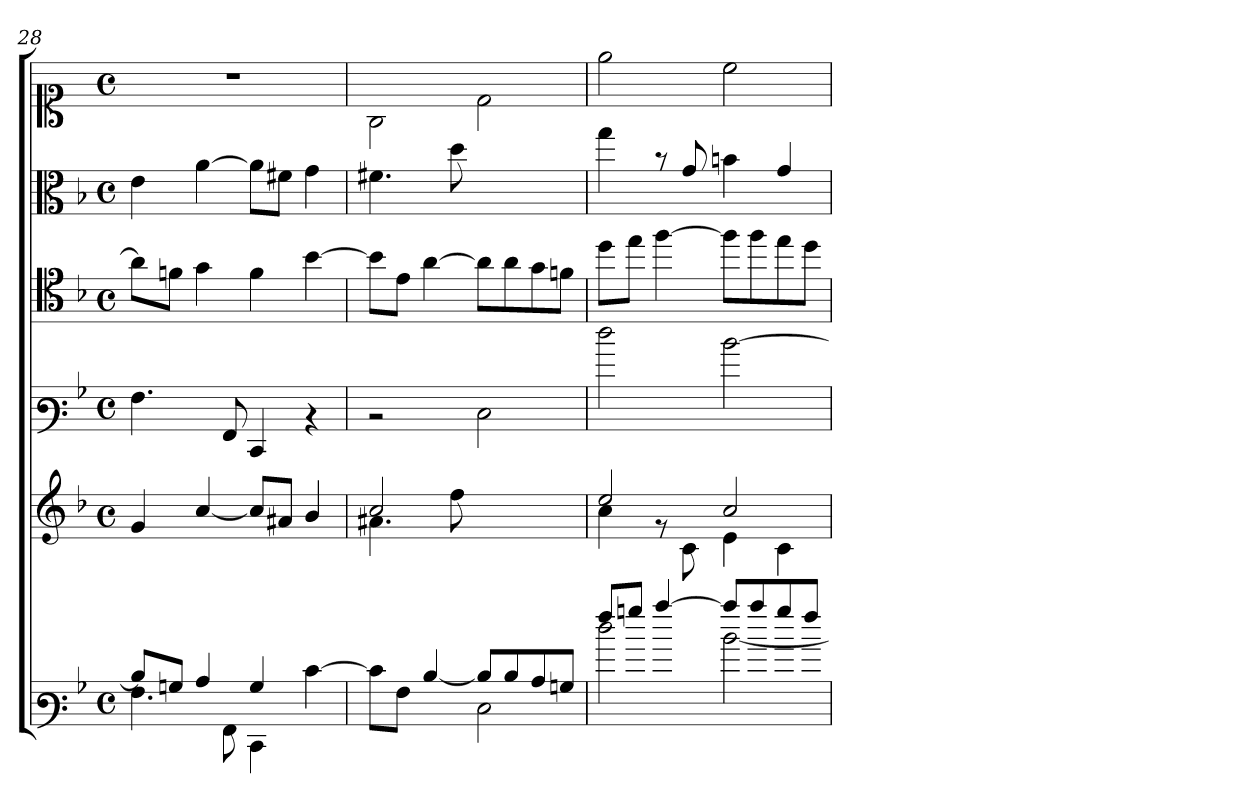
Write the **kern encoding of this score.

**kern	**kern	**kern	**kern	**kern	**kern
*part5	*part5	*part4	*part3	*part2	*part1
*staff6	*staff5	*staff4	*staff3	*staff2	*staff1
*clefF3	*clefG3	*clefF3	*clefC4	*clefC3	*clefC1
*k[b-]	*k[b-]	*k[b-]	*k[b-]	*k[b-]	*
*M4/4	*M4/4	*M4/4	*M4/4	*M4/4	*M4/4
*met(c)	*met(c)	*met(c)	*met(c)	*met(c)	*met(c)
=28	=28	=28	=28	=28	=28
*^	*	*	*	*	*
8d/L]	4.A\	4e/	4.A\	8a\L]	4e\	1r
8Bn/J	.	.	.	8fn\J	.	.
4c/	.	[<4a/	.	4g\	[>4a\	.
.	8AA\	.	8AA/	.	.	.
4B/	4EE\	8a/L]	4EE/	4f\	8a\L]	.
.	.	8f#X/J	.	.	8f#X\J	.
[>4e\	4ryy	4g/	4rD	[>4b-\	4g\	.
=29	=29	=29	=29	=29	=29	=29
*	*	*^	*	*	*	*
8e\L]	2ryy	2a/	4.f#X\	2rE	8b-\L]	4.f#X\	2G\
8A\J	.	.	.	.	8e\J	.	.
[>4d/	.	.	.	.	[>4a\	.	.
.	.	.	8dd\	.	.	8dd\	.
8d/L]	2E\	2ryy	2ryy	2E\	8a\L]	2ryy	2d\
8d/	.	.	.	.	8a\	.	.
8c/	.	.	.	.	8g\	.	.
8Bn/J	.	.	.	.	8fn\J	.	.
!!LO:PB:g=z
=30	=30	=30	=30	=30	=30	=30	=30
8aa/L	2ff\	2cc/	4a\	2ff\	8dd\L	4gg\	2ee\
8bb/J	.	.	.	.	8ee\J	.	.
[>4ccc/	.	.	8re	.	[>4ff\	8rb	.
.	.	.	8A\	.	.	8g/	.
8ccc/L]	[<2dd\	2a/	4c\	[>2dd\	8ff\L]	4b\	2cc\
8ccc/	.	.	.	.	8ff\	.	.
8bb/	.	.	4A\	.	8ee\	4g/	.
8aa/J	.	.	.	.	8dd\J	.	.
*v	*v	*	*	*	*	*	*
*	*v	*v	*	*	*	*
=	=	=	=	=	=
*-	*-	*-	*-	*-	*-
